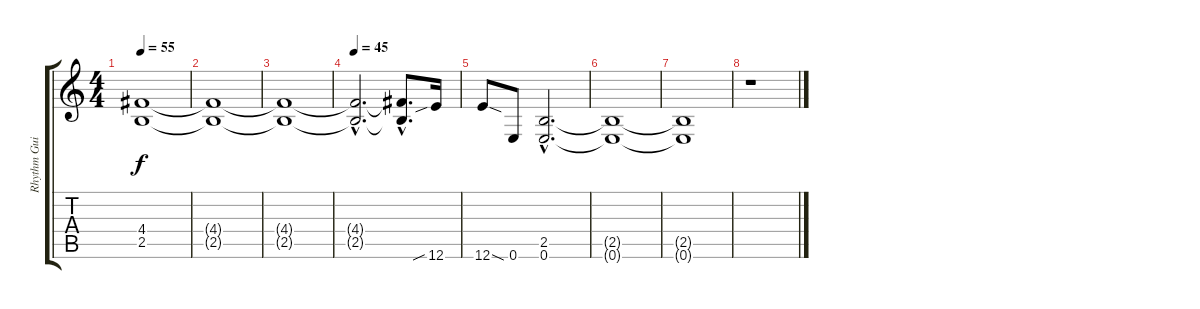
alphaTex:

\track ("Rhythm Guitar 1" "Rhythm Gui") {instrument overdrivenguitar}
\staff {score tabs}
\tuning (E4 B3 G3 D3 A2 E2) {hide}
\ts (4 4)
\tempo 55
\clef g2
\ks c
(4.4{t} 2.5{t}).1{dy f} |
(4.4{t} 2.5{t}).1 |
(4.4{t} 2.5{t}).1 |
\tempo 45
(4.4{hac t} 2.5{hac t}).2{d} (4.4{hac t} 2.5{hac t}).8{d} 12.6{sib}.16 |
12.6{sod}.8 0.6.8 (2.5{hac} 0.6{hac}).2{d} |
(2.5{t} 0.6{t}).1 |
(2.5{t} 0.6{t}).1 |
r.1
